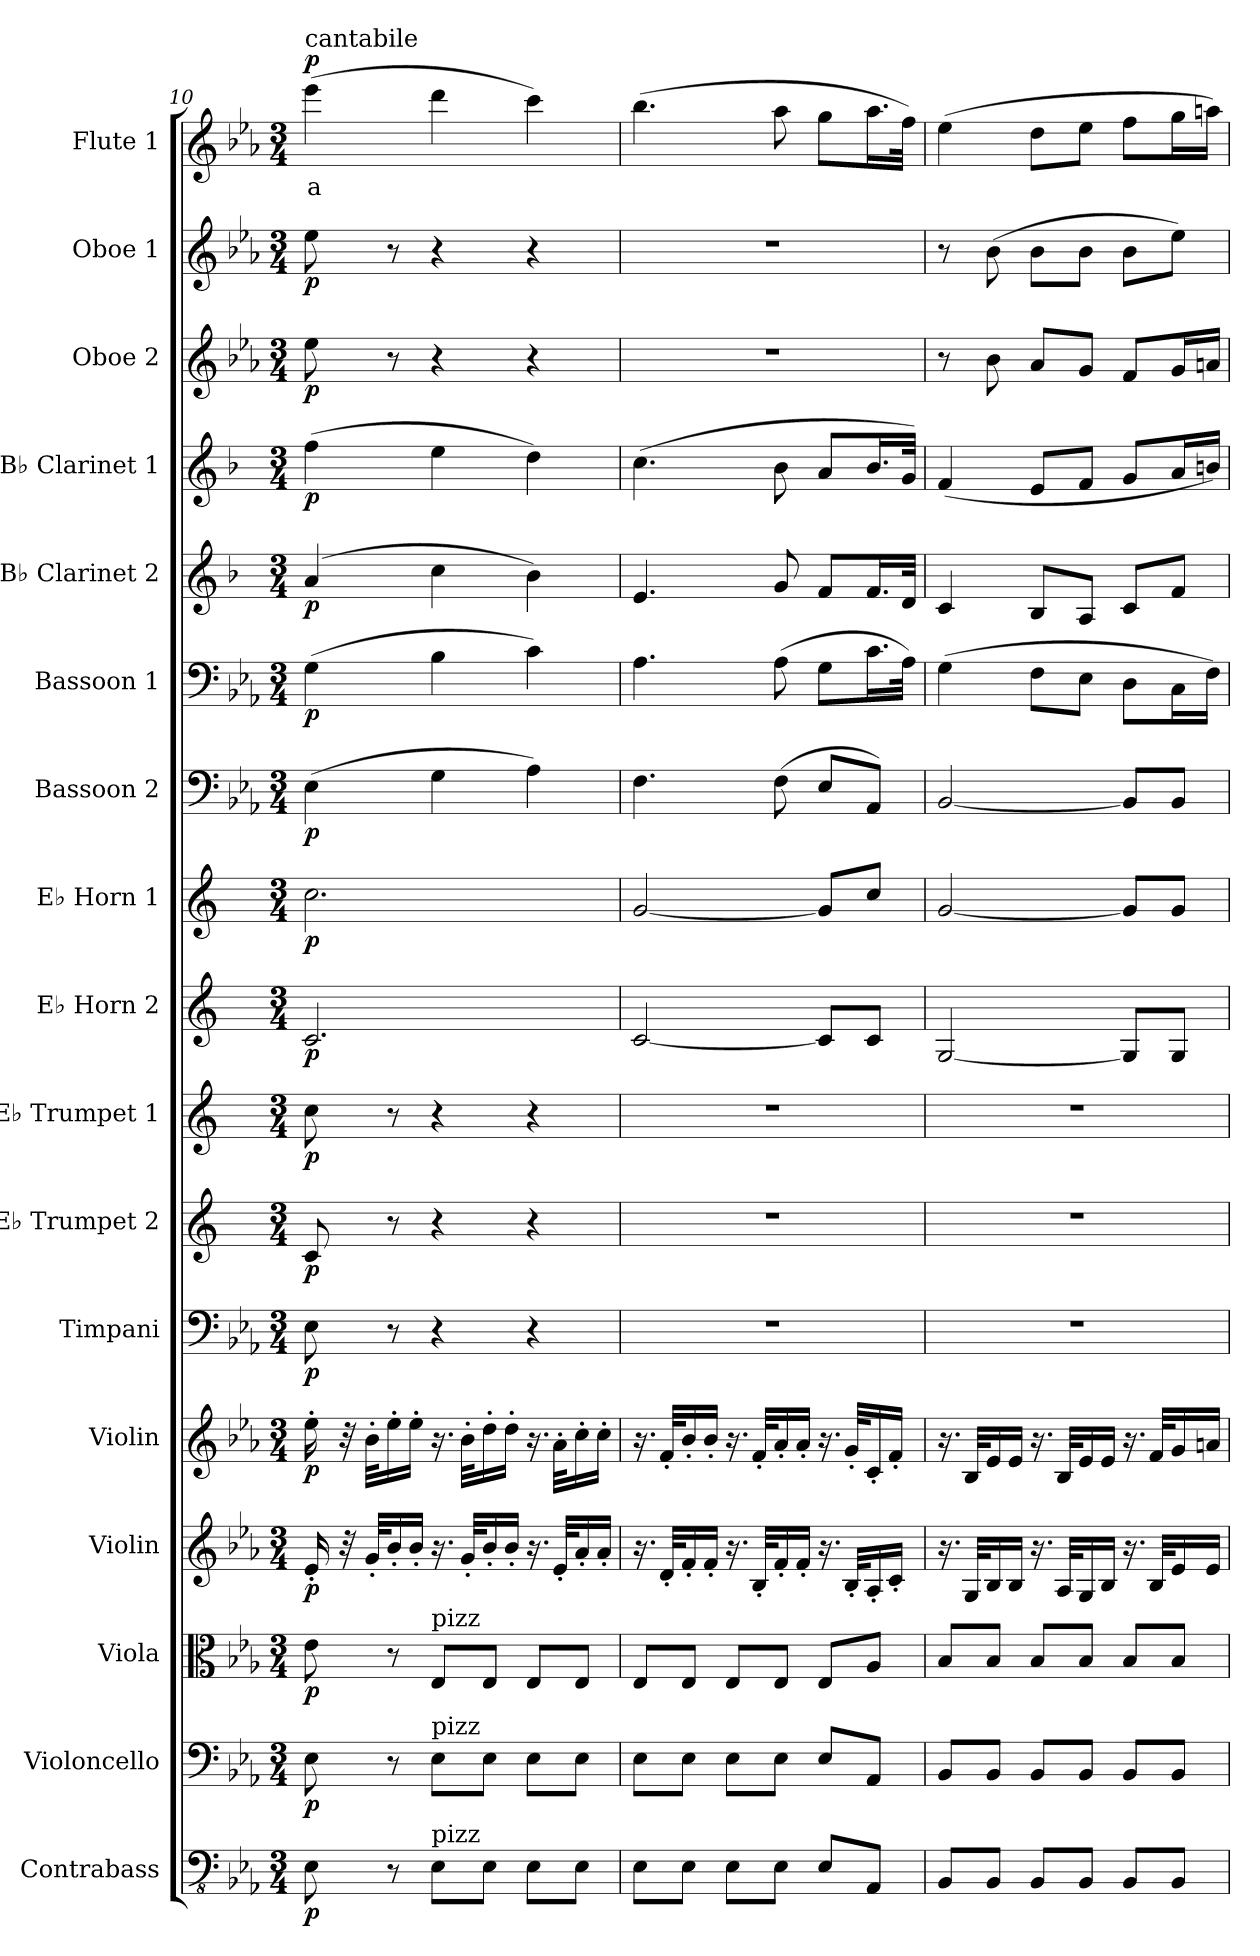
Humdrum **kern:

**kern	**dynam	**kern	**dynam	**kern	**dynam	**kern	**dynam	**kern	**dynam	**kern	**dynam	**kern	**dynam	**kern	**dynam	**kern	**dynam	**kern	**dynam	**kern	**dynam	**kern	**dynam	**kern	**dynam	**kern	**dynam	**kern	**dynam	**kern	**dynam	**kern	**text	**dynam
*part17	*part17	*part16	*part16	*part15	*part15	*part14	*part14	*part13	*part13	*part12	*part12	*part11	*part11	*part10	*part10	*part9	*part9	*part8	*part8	*part7	*part7	*part6	*part6	*part5	*part5	*part4	*part4	*part3	*part3	*part2	*part2	*part1	*part1	*part1
*staff17	*staff17	*staff16	*staff16	*staff15	*staff15	*staff14	*staff14	*staff13	*staff13	*staff12	*staff12	*staff11	*staff11	*staff10	*staff10	*staff9	*staff9	*staff8	*staff8	*staff7	*staff7	*staff6	*staff6	*staff5	*staff5	*staff4	*staff4	*staff3	*staff3	*staff2	*staff2	*staff1	*staff1	*staff1
*I"Contrabass	*	*I"Violoncello	*	*I"Viola	*	*I"Violin	*	*I"Violin	*	*I"Timpani	*	*I"E♭ Trumpet 2	*	*I"E♭ Trumpet 1	*	*I"E♭ Horn 2	*	*I"E♭ Horn 1	*	*I"Bassoon 2	*	*I"Bassoon 1	*	*I"B♭ Clarinet 2	*	*I"B♭ Clarinet 1	*	*I"Oboe 2	*	*I"Oboe 1	*	*I"Flute 1	*	*
*I'Cb	*	*I'Vc	*	*I'Vla	*	*I'Vln	*	*I'Vln	*	*I'Timp	*	*I'Tpt 2	*	*I'Tpt 1	*	*I'Hn 2	*	*I'Hn 1	*	*I'Bsn 2	*	*I'Bsn 1	*	*I'Cl 2	*	*I'Cl 1	*	*I'Ob 2	*	*I'Ob 1	*	*I'Fl 1	*	*
!!LO:PB:g=z
*clefFv4	*	*clefF4	*	*clefC3	*	*clefG2	*	*clefG2	*	*clefF4	*	*clefG2	*	*clefG2	*	*clefG2	*	*clefG2	*	*clefF4	*	*clefF4	*	*clefG2	*	*clefG2	*	*clefG2	*	*clefG2	*	*clefG2	*	*
*	*	*	*	*	*	*	*	*	*	*	*	*ITrd-2c-3	*	*ITrd-2c-3	*	*ITrd5c9	*	*ITrd5c9	*	*	*	*	*	*ITrd1c2	*	*ITrd1c2	*	*	*	*	*	*	*	*
*k[b-e-a-]	*	*k[b-e-a-]	*	*k[b-e-a-]	*	*k[b-e-a-]	*	*k[b-e-a-]	*	*k[b-e-a-]	*	*k[b-e-a-]	*	*k[b-e-a-]	*	*k[b-e-a-]	*	*k[b-e-a-]	*	*k[b-e-a-]	*	*k[b-e-a-]	*	*k[b-e-a-]	*	*k[b-e-a-]	*	*k[b-e-a-]	*	*k[b-e-a-]	*	*k[b-e-a-]	*	*
*M3/4	*	*M3/4	*	*M3/4	*	*M3/4	*	*M3/4	*	*M3/4	*	*M3/4	*	*M3/4	*	*M3/4	*	*M3/4	*	*M3/4	*	*M3/4	*	*M3/4	*	*M3/4	*	*M3/4	*	*M3/4	*	*M3/4	*	*
=10	=10	=10	=10	=10	=10	=10	=10	=10	=10	=10	=10	=10	=10	=10	=10	=10	=10	=10	=10	=10	=10	=10	=10	=10	=10	=10	=10	=10	=10	=10	=10	=10	=10	=10
!	!	!	!	!	!	!	!	!	!	!	!	!	!	!	!	!	!	!	!	!	!	!	!	!	!	!	!	!	!	!	!	!LO:TX:a:t=cantabile	!	!
!	!LO:DY:b	!	!LO:DY:b	!	!LO:DY:b	!	!LO:DY:b	!	!LO:DY:b	!	!LO:DY:b	!	!LO:DY:b	!	!LO:DY:b	!	!LO:DY:b	!	!LO:DY:b	!	!LO:DY:b	!	!LO:DY:b	!	!LO:DY:b	!	!LO:DY:b	!	!LO:DY:b	!	!LO:DY:b	!	!LO:LY:b:color=#FF0000	!LO:DY:b
8EE-\	p	8E-\	p	8e-\	p	16e-'/	p	16ee-'\	p	8E-\	p	8e-/	p	8ee-\	p	2.E-/	p	2.e-\	p	(>4E-\	p	(>4G\	p	(>4g/	p	(>4ee-\	p	8ee-\	p	8ee-\	p	(>4eee-\	a	p
.	.	.	.	.	.	32r	.	32r	.	.	.	.	.	.	.	.	.	.	.	.	.	.	.	.	.	.	.	.	.	.	.	.	.	.
.	.	.	.	.	.	32g'/KLL	.	32b-'\KLL	.	.	.	.	.	.	.	.	.	.	.	.	.	.	.	.	.	.	.	.	.	.	.	.	.	.
8r	.	8r	.	8r	.	16b-'/	.	16ee-'\	.	8r	.	8r	.	8r	.	.	.	.	.	.	.	.	.	.	.	.	.	8r	.	8r	.	.	.	.
.	.	.	.	.	.	16b-'/JJ	.	16ee-'\JJ	.	.	.	.	.	.	.	.	.	.	.	.	.	.	.	.	.	.	.	.	.	.	.	.	.	.
!	!	!	!	!LO:TX:a:t=pizz	!	!	!	!	!	!	!	!	!	!	!	!	!	!	!	!	!	!	!	!	!	!	!	!	!	!	!	!	!	!
!	!	!LO:TX:a:t=pizz	!	!	!	!	!	!	!	!	!	!	!	!	!	!	!	!	!	!	!	!	!	!	!	!	!	!	!	!	!	!	!	!
!LO:TX:a:t=pizz	!	!	!	!	!	!	!	!	!	!	!	!	!	!	!	!	!	!	!	!	!	!	!	!	!	!	!	!	!	!	!	!	!	!
8EE-\L	.	8E-\L	.	8E-/L	.	16.r	.	16.r	.	4r	.	4r	.	4r	.	.	.	.	.	4G\	.	4B-\	.	4b-\	.	4dd\	.	4r	.	4r	.	4ddd\	.	.
.	.	.	.	.	.	32g'/KLL	.	32b-'\KLL	.	.	.	.	.	.	.	.	.	.	.	.	.	.	.	.	.	.	.	.	.	.	.	.	.	.
8EE-\J	.	8E-\J	.	8E-/J	.	16b-'/	.	16dd'\	.	.	.	.	.	.	.	.	.	.	.	.	.	.	.	.	.	.	.	.	.	.	.	.	.	.
.	.	.	.	.	.	16b-'/JJ	.	16dd'\JJ	.	.	.	.	.	.	.	.	.	.	.	.	.	.	.	.	.	.	.	.	.	.	.	.	.	.
8EE-\L	.	8E-\L	.	8E-/L	.	16.r	.	16.r	.	4r	.	4r	.	4r	.	.	.	.	.	4A-\)	.	4c\)	.	4a-\)	.	4cc\)	.	4r	.	4r	.	4ccc\)	.	.
.	.	.	.	.	.	32e-'/KLL	.	32a-'\KLL	.	.	.	.	.	.	.	.	.	.	.	.	.	.	.	.	.	.	.	.	.	.	.	.	.	.
8EE-\J	.	8E-\J	.	8E-/J	.	16a-'/	.	16cc'\	.	.	.	.	.	.	.	.	.	.	.	.	.	.	.	.	.	.	.	.	.	.	.	.	.	.
.	.	.	.	.	.	16a-'/JJ	.	16cc'\JJ	.	.	.	.	.	.	.	.	.	.	.	.	.	.	.	.	.	.	.	.	.	.	.	.	.	.
=11	=11	=11	=11	=11	=11	=11	=11	=11	=11	=11	=11	=11	=11	=11	=11	=11	=11	=11	=11	=11	=11	=11	=11	=11	=11	=11	=11	=11	=11	=11	=11	=11	=11	=11
8EE-\L	.	8E-\L	.	8E-/L	.	16.r	.	16.r	.	2.r	.	2.r	.	2.r	.	[2E-/	.	[2B-/	.	4.F\	.	4.A-\	.	4.d/	.	(>4.b-\	.	2.r	.	2.r	.	(>4.bb-\	.	.
.	.	.	.	.	.	32d'/KLL	.	32f'/KLL	.	.	.	.	.	.	.	.	.	.	.	.	.	.	.	.	.	.	.	.	.	.	.	.	.	.
8EE-\J	.	8E-\J	.	8E-/J	.	16f'/	.	16b-'/	.	.	.	.	.	.	.	.	.	.	.	.	.	.	.	.	.	.	.	.	.	.	.	.	.	.
.	.	.	.	.	.	16f'/JJ	.	16b-'/JJ	.	.	.	.	.	.	.	.	.	.	.	.	.	.	.	.	.	.	.	.	.	.	.	.	.	.
8EE-\L	.	8E-\L	.	8E-/L	.	16.r	.	16.r	.	.	.	.	.	.	.	.	.	.	.	.	.	.	.	.	.	.	.	.	.	.	.	.	.	.
.	.	.	.	.	.	32B-'/KLL	.	32f'/KLL	.	.	.	.	.	.	.	.	.	.	.	.	.	.	.	.	.	.	.	.	.	.	.	.	.	.
8EE-\J	.	8E-\J	.	8E-/J	.	16f'/	.	16a-'/	.	.	.	.	.	.	.	.	.	.	.	(>8F\	.	(>8A-\	.	8f/	.	8a-\	.	.	.	.	.	8aa-\	.	.
.	.	.	.	.	.	16f'/JJ	.	16a-'/JJ	.	.	.	.	.	.	.	.	.	.	.	.	.	.	.	.	.	.	.	.	.	.	.	.	.	.
8EE-/L	.	8E-/L	.	8E-/L	.	16.r	.	16.r	.	.	.	.	.	.	.	8E-/L]	.	8B-/L]	.	8E-/L	.	8G\L	.	8e-/L	.	8g/L	.	.	.	.	.	8gg\L	.	.
.	.	.	.	.	.	32B-'/KLL	.	32g'/KLL	.	.	.	.	.	.	.	.	.	.	.	.	.	.	.	.	.	.	.	.	.	.	.	.	.	.
8AAA-/J	.	8AA-/J	.	8A-/J	.	16A-'/	.	16c'/	.	.	.	.	.	.	.	8E-/J	.	8e-/J	.	8AA-/J)	.	16.c\L	.	16.e-/L	.	16.a-/L	.	.	.	.	.	16.aa-\L	.	.
.	.	.	.	.	.	16c'/JJ	.	16f'/JJ	.	.	.	.	.	.	.	.	.	.	.	.	.	.	.	.	.	.	.	.	.	.	.	.	.	.
.	.	.	.	.	.	.	.	.	.	.	.	.	.	.	.	.	.	.	.	.	.	32A-\JJk)	.	32c/JJk	.	32f/JJk)	.	.	.	.	.	32ff\JJk)	.	.
=12	=12	=12	=12	=12	=12	=12	=12	=12	=12	=12	=12	=12	=12	=12	=12	=12	=12	=12	=12	=12	=12	=12	=12	=12	=12	=12	=12	=12	=12	=12	=12	=12	=12	=12
8BBB-/L	.	8BB-/L	.	8B-/L	.	16.r	.	16.r	.	2.r	.	2.r	.	2.r	.	[2BB-/	.	[2B-/	.	[2BB-/	.	(>4G\	.	4B-/	.	(<4e-/	.	8r	.	8r	.	(>4ee-\	.	.
.	.	.	.	.	.	32G/KLL	.	32B-/KLL	.	.	.	.	.	.	.	.	.	.	.	.	.	.	.	.	.	.	.	.	.	.	.	.	.	.
8BBB-/J	.	8BB-/J	.	8B-/J	.	16B-/	.	16e-/	.	.	.	.	.	.	.	.	.	.	.	.	.	.	.	.	.	.	.	8b-\	.	(>8b-\	.	.	.	.
.	.	.	.	.	.	16B-/JJ	.	16e-/JJ	.	.	.	.	.	.	.	.	.	.	.	.	.	.	.	.	.	.	.	.	.	.	.	.	.	.
8BBB-/L	.	8BB-/L	.	8B-/L	.	16.r	.	16.r	.	.	.	.	.	.	.	.	.	.	.	.	.	8F\L	.	8A-/L	.	8d/L	.	8a-/L	.	8b-\L	.	8dd\L	.	.
.	.	.	.	.	.	32A-/KLL	.	32B-/KLL	.	.	.	.	.	.	.	.	.	.	.	.	.	.	.	.	.	.	.	.	.	.	.	.	.	.
8BBB-/J	.	8BB-/J	.	8B-/J	.	16G/	.	16e-/	.	.	.	.	.	.	.	.	.	.	.	.	.	8E-\J	.	8G/J	.	8e-/J	.	8g/J	.	8b-\J	.	8ee-\J	.	.
.	.	.	.	.	.	16B-/JJ	.	16e-/JJ	.	.	.	.	.	.	.	.	.	.	.	.	.	.	.	.	.	.	.	.	.	.	.	.	.	.
8BBB-/L	.	8BB-/L	.	8B-/L	.	16.r	.	16.r	.	.	.	.	.	.	.	8BB-/L]	.	8B-/L]	.	8BB-/L]	.	8D\L	.	8B-/L	.	8f/L	.	8f/L	.	8b-\L	.	8ff\L	.	.
.	.	.	.	.	.	32B-/KLL	.	32f/KLL	.	.	.	.	.	.	.	.	.	.	.	.	.	.	.	.	.	.	.	.	.	.	.	.	.	.
8BBB-/J	.	8BB-/J	.	8B-/J	.	16e-/	.	16g/	.	.	.	.	.	.	.	8BB-/J	.	8B-/J	.	8BB-/J	.	16C\L	.	8e-/J	.	16g/L	.	16g/L	.	8ee-\J)	.	16gg\L	.	.
.	.	.	.	.	.	16e-/JJ	.	16an/JJ	.	.	.	.	.	.	.	.	.	.	.	.	.	16F\JJ)	.	.	.	16an/JJ)	.	16an/JJ	.	.	.	16aan\JJ)	.	.
=	=	=	=	=	=	=	=	=	=	=	=	=	=	=	=	=	=	=	=	=	=	=	=	=	=	=	=	=	=	=	=	=	=	=
*-	*-	*-	*-	*-	*-	*-	*-	*-	*-	*-	*-	*-	*-	*-	*-	*-	*-	*-	*-	*-	*-	*-	*-	*-	*-	*-	*-	*-	*-	*-	*-	*-	*-	*-
